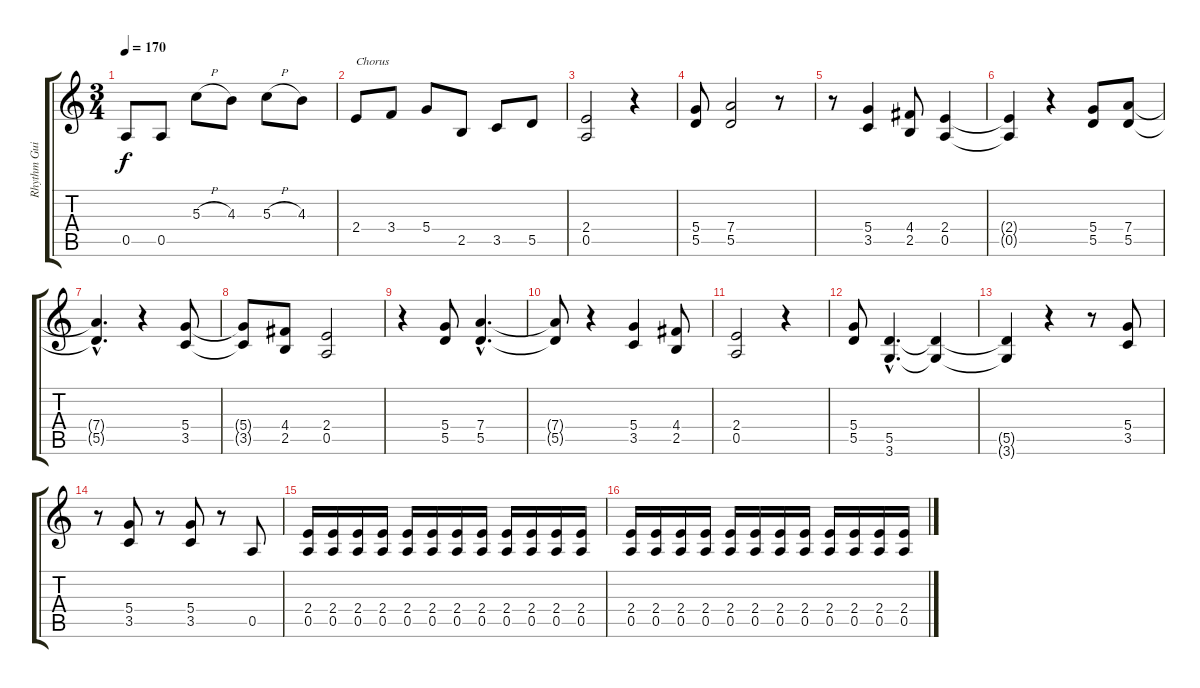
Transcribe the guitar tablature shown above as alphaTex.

\track ("Rhythm Guitar" "Rhythm Gui") {instrument distortionguitar}
\staff {score tabs}
\tuning (E4 B3 G3 D3 A2 E2) {hide}
\ts (3 4)
\tempo 170
\clef g2
\ks c
0.5.8{dy f} 0.5.8 5.3{h}.8 4.3.8 5.3{h}.8 4.3.8 |
2.4.8{txt "Chorus"} 3.4.8 5.4.8 2.5.8 3.5.8 5.5.8 |
(2.4 0.5).2 r.4 |
(5.4 5.5).8 (7.4 5.5).2 r.8 |
r.8 (5.4 3.5).4 (4.4 2.5).8 (2.4 0.5).4 |
(2.4{t} 0.5{t}).4 r.4 (5.4 5.5).8 (7.4 5.5).8 |
(7.4{hac t} 5.5{hac t}).4{d} r.4 (5.4 3.5).8 |
(5.4{t} 3.5{t}).8 (4.4 2.5).8 (2.4 0.5).2 |
r.4 (5.4 5.5).8 (7.4{hac} 5.5{hac}).4{d} |
(7.4{t} 5.5{t}).8 r.4 (5.4 3.5).4 (4.4 2.5).8 |
(2.4 0.5).2 r.4 |
(5.4 5.5).8 (5.5{hac} 3.6{hac}).4{d} (5.5{t} 3.6{t}).4 |
(5.5{t} 3.6{t}).4 r.4 r.8 (5.4 3.5).8 |
r.8 (5.4 3.5).8 r.8 (5.4 3.5).8 r.8 0.5.8 |
(2.4 0.5).16 (2.4 0.5).16 (2.4 0.5).16 (2.4 0.5).16 (2.4 0.5).16 (2.4 0.5).16 (2.4 0.5).16 (2.4 0.5).16 (2.4 0.5).16 (2.4 0.5).16 (2.4 0.5).16 (2.4 0.5).16 |
(2.4 0.5).16 (2.4 0.5).16 (2.4 0.5).16 (2.4 0.5).16 (2.4 0.5).16 (2.4 0.5).16 (2.4 0.5).16 (2.4 0.5).16 (2.4 0.5).16 (2.4 0.5).16 (2.4 0.5).16 (2.4 0.5).16
